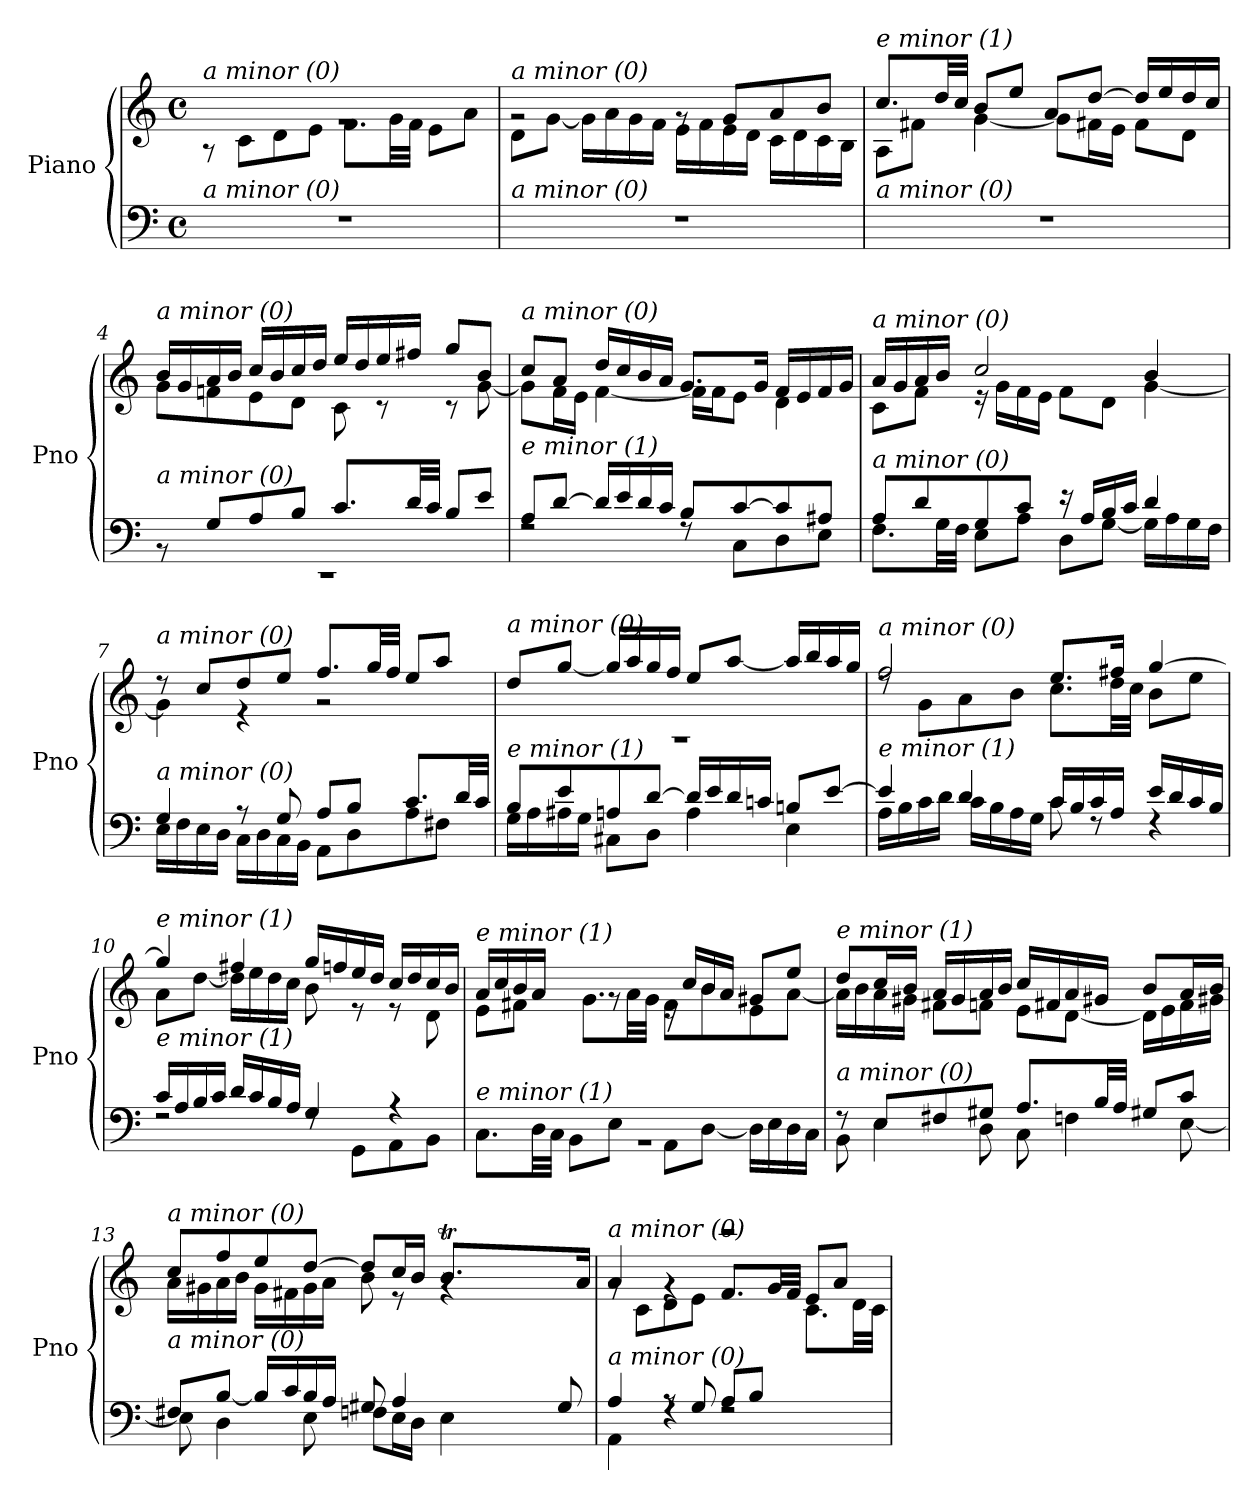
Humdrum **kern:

**kern	**kern
*part1	*part1
*staff2	*staff1
*I"Piano	*
*I'Pno	*
*clefF4	*clefG2
*k[]	*k[]
*M4/4	*M4/4
*met(c)	*met(c)
=1	=1
*	*^
!	!LO:TX:i:t=a minor (0)	!
!LO:TX:i:t=a minor (0)	!	!
1r	1rg	8r
.	.	8c\L
.	.	8d\
.	.	8e\J
.	.	8.f\L
.	.	32g\LL
.	.	32f\JJJ
.	.	8e\L
.	.	8a\J
=2	=2	=2
!	!LO:TX:i:t=a minor (0)	!
!LO:TX:i:t=a minor (0)	!	!
1r	2rg	8d\L
.	.	[8g\J
.	.	16g\LL]
.	.	16a\
.	.	16g\
.	.	16f\JJ
.	8rg	16e\LL
.	.	16f\
.	8g/L	16e\
.	.	16d\JJ
.	8a/	16c\LL
.	.	16d\
.	8b/J	16c\
.	.	16B\JJ
=3	=3	=3
!	!LO:TX:i:t=e minor (1)	!
!LO:TX:i:t=a minor (0)	!	!
1r	8.cc/L	8A\L
.	.	8f#X\J
.	32dd/LL	.
.	32cc/JJJ	.
.	8b/L	[4g\
.	8ee/J	.
.	8a/L	8g\L]
.	[8dd/J	16f#X\L
.	.	16e\JJ
.	16dd/LL]	8f#\L
.	16ee/	.
.	16dd/	8d\J
.	16cc/JJ	.
!!LO:LB:g=z	!!
=4	=4	=4
*^	*	*
!	!	!LO:TX:i:t=a minor (0)	!
!LO:TX:i:t=a minor (0)	!	!	!
1rEE	8r	16b/LL	8g\L
.	.	16g/	.
.	8G/L	16a/	8fn\
.	.	16b/JJ	.
.	8A/	16cc/LL	8e\
.	.	16b/	.
.	8B/J	16cc/	8d\J
.	.	16dd/JJ	.
.	8.c/L	16ee/LL	8c\
.	.	16dd/	.
.	.	16ee/	8r
.	32d/LL	16ff#X/JJ	.
.	32c/JJJ	.	.
.	8B/L	8gg/L	8r
.	8e/J	8b/J	[8g\
=5	=5	=5	=5
!	!	!LO:TX:i:t=a minor (0)	!
!LO:TX:i:t=e minor (1)	!	!	!
8A/L	2rF	8cc/L	8g\L]
[8d/J	.	8a/J	16f\L
.	.	.	16e\JJ
16d/LL]	.	16dd/LL	[4f\
16e/	.	16cc/	.
16d/	.	16b/	.
16c/JJ	.	16a/JJ	.
8B/L	8rF	8.g/L	16f\LL]
.	.	.	16f\J
[8c/	8C\L	.	8e\J
.	.	16g/Jk	.
8c/]	8D\	16f/LL	4d\
.	.	16e/	.
8A#Xi/J	8E\J	16f/	.
.	.	16g/JJ	.
=6	=6	=6	=6
!	!	!LO:TX:i:t=a minor (0)	!
!LO:TX:i:t=a minor (0)	!	!	!
8A/L	8.F\L	16a/LL	8c\L
.	.	16g/	.
8d/	.	16a/	8f\J
.	32G\LL	16b/JJ	.
.	32F\JJJ	.	.
8G/	8E\L	2cc/	16r
.	.	.	16g\LL
8c/J	8A\J	.	16f\
.	.	.	16e\JJ
16r	8D\L	.	8f\L
16A/LL	.	.	.
16B/	[8G\J	.	8d\J
16c/JJ	.	.	.
4d/	16G\LL]	4b/	[4g\
.	16A\	.	.
.	16G\	.	.
.	16F\JJ	.	.
!!LO:LB:g=z	!!
=7	=7	=7	=7
!	!	!LO:TX:i:t=a minor (0)	!
!LO:TX:i:t=a minor (0)	!	!	!
4G/	16E\LL	8r	4g\]
.	16F\	.	.
.	16E\	8cc/L	.
.	16D\JJ	.	.
8r	16C\LL	8dd/	4r
.	16D\	.	.
8G/	16C\	8ee/J	.
.	16BB\JJ	.	.
8A/L	8AA\L	8.ff/L	2r
8B/J	8D\	.	.
.	.	32gg/LL	.
.	.	32ff/JJJ	.
8.c/L	8A\	8ee/L	.
.	8F#X\J	8aa/J	.
32d/LL	.	.	.
32c/JJJ	.	.	.
=8	=8	=8	=8
!	!	!LO:TX:i:t=a minor (0)	!
!LO:TX:i:t=e minor (1)	!	!	!
8B/L	16G\LL	1rA	8dd/L
.	16A\	.	.
8e/	16A#Xi\	.	[8gg/J
.	16G\JJ	.	.
8A/	8C#X\L	.	16gg/LL]
.	.	.	16aa/
[8d/J	8D\J	.	16gg/
.	.	.	16ff/JJ
16d/LL]	4A\	.	8ee/L
16e/	.	.	.
16d/	.	.	[8aa/J
16cn/JJ	.	.	.
8Bn/L	4E\	.	16aa/LL]
.	.	.	16bb/
[8e/J	.	.	16aa/
.	.	.	16gg/JJ
=9	=9	=9	=9
!	!	!LO:TX:i:t=a minor (0)	!
!LO:TX:i:t=e minor (1)	!	!	!
4e/]	16A\LL	2ff/	8rdd
.	16B\	.	.
.	16c\	.	8g\L
.	16d\JJ	.	.
4d/	16c\LL	.	8a\
.	16B\	.	.
.	16A\	.	8b\J
.	16G\JJ	.	.
16c/LL	8c\	8.ee/L	8.cc\L
16B/	.	.	.
16c/	8rF	.	.
16A/JJ	.	16ff#X/Jk	32dd\LL
.	.	.	32cc\JJJ
16e/LL	4rF	[4gg/	8b\L
16d/	.	.	.
16c/	.	.	8ee\J
16B/JJ	.	.	.
!!LO:LB:g=z	!!
=10	=10	=10	=10
!	!	!LO:TX:i:t=e minor (1)	!
!LO:TX:i:t=e minor (1)	!	!	!
16c/LL	2rF	4gg/]	8a\L
16A/	.	.	.
16B/	.	.	[8dd\J
16c/JJ	.	.	.
16d/LL	.	4ff#X/	16dd\LL]
16c/	.	.	16ee\
16B/	.	.	16dd\
16A/JJ	.	.	16cc\JJ
4G/	8rF	16gg/LL	8b\
.	.	16ffn/	.
.	8GG\L	16ee/	8r
.	.	16dd/JJ	.
4r	8AA\	16cc/LL	8r
.	.	16dd/	.
.	8BB\J	16cc/	8d\
.	.	16b/JJ	.
=11	=11	=11	=11
!	!	!LO:TX:i:t=e minor (1)	!
!LO:TX:i:t=e minor (1)	!	!	!
1rBB	8.C\L	16a/LL	8e\L
.	.	16cc/	.
.	.	16b/	8f#X\J
.	32D\LL	16a/JJ	.
.	32C\JJJ	.	.
.	8BB\L	8g/yy	8.g\L
.	8E\J	8rg	.
.	.	.	32a\LL
.	.	.	32g\JJJ
.	8AA\L	16re	8f#\L
.	.	16cc/LL	.
.	[8D\J	16b/	8b\
.	.	16a/JJ	.
.	16D\LL]	8g#X/L	8e\
.	16E\	.	.
.	16D\	8ee/J	[8a\J
.	16C\JJ	.	.
=12	=12	=12	=12
!	!	!LO:TX:i:t=e minor (1)	!
!LO:TX:i:t=a minor (0)	!	!	!
8r	8BB\	8dd/L	16a\LL]
.	.	.	16b\
8E/L	4E\	16cc/L	16a\
.	.	16b/JJ	16g#X\JJ
8F#X/	.	16a/LL	8f#X\L
.	.	16g#/	.
8G#X/J	8D\	16a/	8fn\J
.	.	16b/JJ	.
8.A/L	8C\	16cc/LL	8e\L
.	.	16f#X/	.
.	4Fn\	16a/	[8d\J
32B/LL	.	16g#X/JJ	.
32A/JJJ	.	.	.
8G#X/L	.	8b/L	16d\LL]
.	.	.	16e\
8c/J	[8E\	16a/L	16f#\
.	.	16b/JJ	16g#X\JJ
!!LO:LB:g=z
=13	=13	=13	=13
*	*^	*	*^
!	!	!	!LO:TX:i:t=a minor (0)	!	!
!LO:TX:i:t=a minor (0)	!	!	!	!	!
2.ryy	8F#X/L	8E\]	8cc/L	16a\LL	2.ryy
.	.	.	.	16g#X\	.
.	[8B/J	4D\	8ff/	16a\	.
.	.	.	.	16b\JJ	.
.	16B/LL]	.	8ee/	16g#\LL	.
.	16c/	.	.	16f#X\	.
.	16B/	8E\	[8dd/J	16g#\	.
.	16A/JJ	.	.	16a\JJ	.
.	8G#X/	8Fn\L	8dd/L]	8b\	.
.	4A/	16E\L	16cc/L	8r	.
.	.	16D\JJ	16b/JJ	.	.
8.ryy	.	4E\	8.bt/L	4rg	64cc!yy
.	.	.	.	.	64b!yy
.	.	.	.	.	64cc!yy
.	.	.	.	.	64b!yy
.	.	.	.	.	64cc!yy
.	.	.	.	.	16..b!yy
.	8G#/	.	.	.	.
16ryy	.	.	16a/Jk	.	16ryy
*	*v	*v	*	*	*
=14	=14	=14	=14	=14
!	!	!LO:TX:i:t=a minor (0)	!	!
!LO:TX:i:t=a minor (0)	!	!	!	!
4A/	4AA\	4a/	8rg	2.ryy
.	.	.	8c\L	.
8r	4rF	4rg	8d\	.
8G/	.	.	8e\J	.
8A/L	2rF	8.f/L	2rccc	.
8B/J	.	.	.	.
.	.	32g/LL	.	.
.	.	32f/JJJ	.	.
4ryy	.	8e/L	.	8.c\L
.	.	8a/J	.	.
.	.	.	.	32d\LL
.	.	.	.	32c\JJJ
*v	*v	*	*	*
*	*v	*v	*v
=	=
*-	*-
